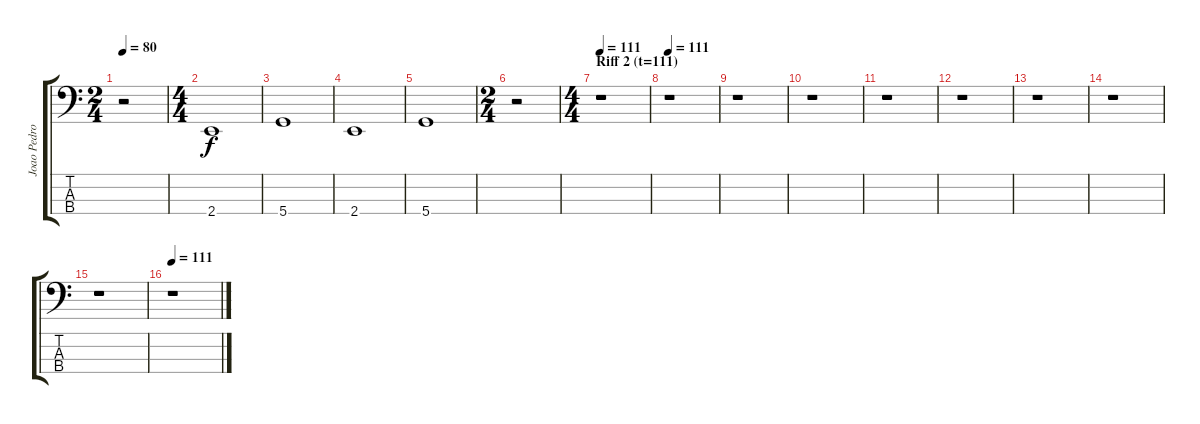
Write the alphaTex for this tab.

\track ("Joao Pedro - Bass" "Joao Pedro") {instrument electricbasspick}
\staff {score tabs}
\tuning (G2 D2 A1 D1) {hide}
\ts (2 4)
\tempo 80
\clef f4
\ks c
r.2{dy f} |
\ts (4 4)
\section ("" "")
2.4.1{volume 12 balance 8 instrument fretlessbass} |
5.4.1 |
2.4.1 |
5.4.1 |
\ts (2 4)
r.2 |
\ts (4 4)
\section ("" "Riff 2 (t=111)")
\tempo 111
r.1 |
\tempo 111
r.1 |
r.1 |
r.1 |
r.1 |
r.1 |
r.1 |
r.1 |
r.1 |
\section ("" "")
\tempo 111
r.1
